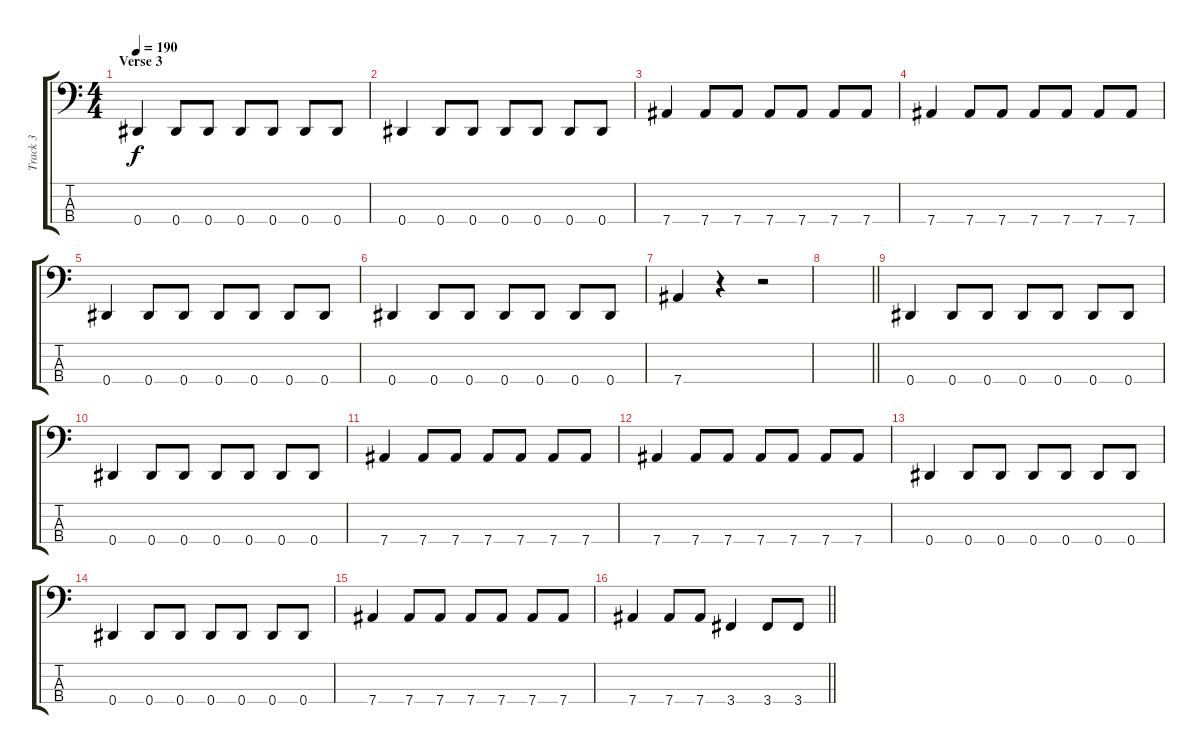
\track ("Track 3" "Track 3") {instrument electricbassfinger}
\staff {score tabs}
\tuning (Gb2 Db2 Ab1 Eb1) {hide}
\ts (4 4)
\section ("" "Verse 3")
\tempo 190
\clef f4
\ks c
0.4.4{dy f} 0.4.8 0.4.8 0.4.8 0.4.8 0.4.8 0.4.8 |
0.4.4 0.4.8 0.4.8 0.4.8 0.4.8 0.4.8 0.4.8 |
7.4.4 7.4.8 7.4.8 7.4.8 7.4.8 7.4.8 7.4.8 |
7.4.4 7.4.8 7.4.8 7.4.8 7.4.8 7.4.8 7.4.8 |
0.4.4 0.4.8 0.4.8 0.4.8 0.4.8 0.4.8 0.4.8 |
0.4.4 0.4.8 0.4.8 0.4.8 0.4.8 0.4.8 0.4.8 |
7.4.4 r.4 r.2 |
\barLineRight lightlight
|
0.4.4 0.4.8 0.4.8 0.4.8 0.4.8 0.4.8 0.4.8 |
0.4.4 0.4.8 0.4.8 0.4.8 0.4.8 0.4.8 0.4.8 |
7.4.4 7.4.8 7.4.8 7.4.8 7.4.8 7.4.8 7.4.8 |
7.4.4 7.4.8 7.4.8 7.4.8 7.4.8 7.4.8 7.4.8 |
0.4.4 0.4.8 0.4.8 0.4.8 0.4.8 0.4.8 0.4.8 |
0.4.4 0.4.8 0.4.8 0.4.8 0.4.8 0.4.8 0.4.8 |
7.4.4 7.4.8 7.4.8 7.4.8 7.4.8 7.4.8 7.4.8 |
\barLineRight lightlight
7.4.4 7.4.8 7.4.8 3.4.4 3.4.8 3.4.8
